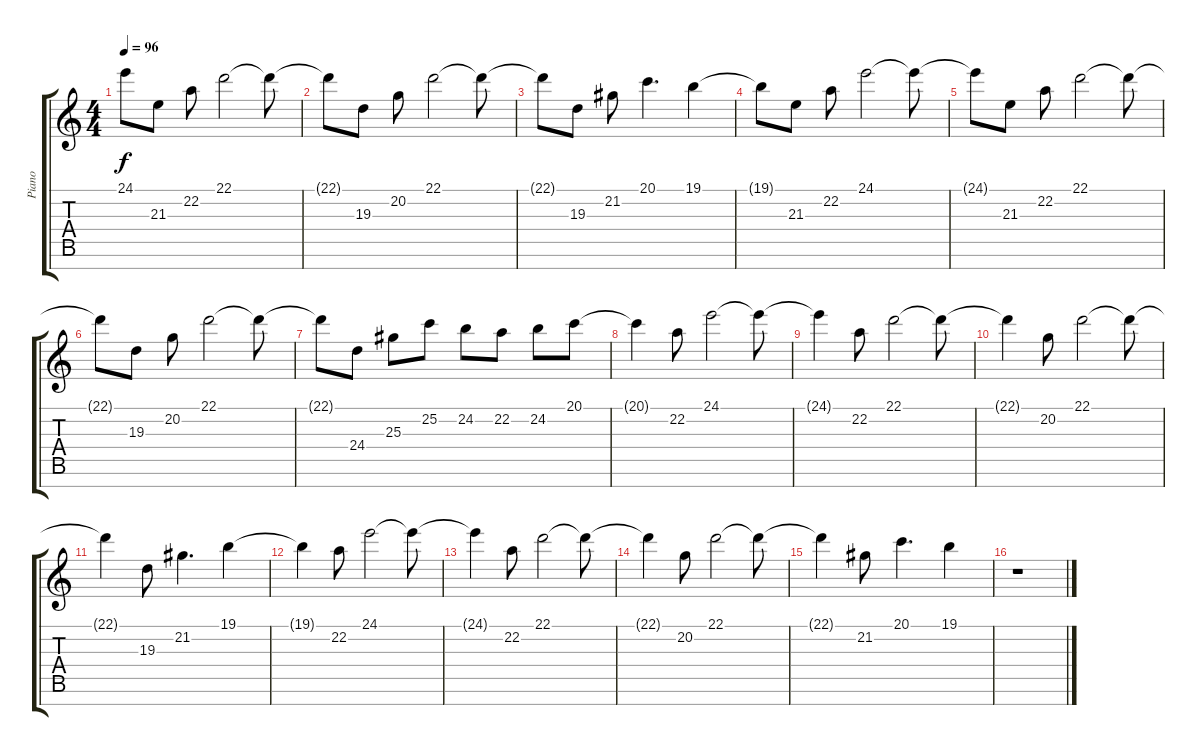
\track ("Piano" "Piano") {instrument acousticgrandpiano}
\staff {score tabs}
\tuning (E4 B3 G3 D3 A2 E2 B1) {hide}
\ts (4 4)
\tempo 96
\clef g2
\ks c
24.1{t}.8{dy f} 21.3.8 22.2.8 22.1.2 22.1{t}.8 |
22.1{t}.8 19.3.8 20.2.8 22.1.2 22.1{t}.8 |
22.1{t}.8 19.3.8 21.2.8 20.1.4{d} 19.1.4 |
19.1{t}.8 21.3.8 22.2.8 24.1.2 24.1{t}.8 |
24.1{t}.8 21.3.8 22.2.8 22.1.2 22.1{t}.8 |
22.1{t}.8 19.3.8 20.2.8 22.1.2 22.1{t}.8 |
22.1{t}.8 24.4.8 25.3.8 25.2.8 24.2.8 22.2.8 24.2.8 20.1.8 |
20.1{t}.4 22.2.8 24.1.2 24.1{t}.8 |
24.1{t}.4 22.2.8 22.1.2 22.1{t}.8 |
22.1{t}.4 20.2.8 22.1.2 22.1{t}.8 |
22.1{t}.4 19.3.8 21.2.4{d} 19.1.4 |
19.1{t}.4 22.2.8 24.1.2 24.1{t}.8 |
24.1{t}.4 22.2.8 22.1.2 22.1{t}.8 |
22.1{t}.4 20.2.8 22.1.2 22.1{t}.8 |
22.1{t}.4 21.2.8 20.1.4{d} 19.1.4 |
r.1
